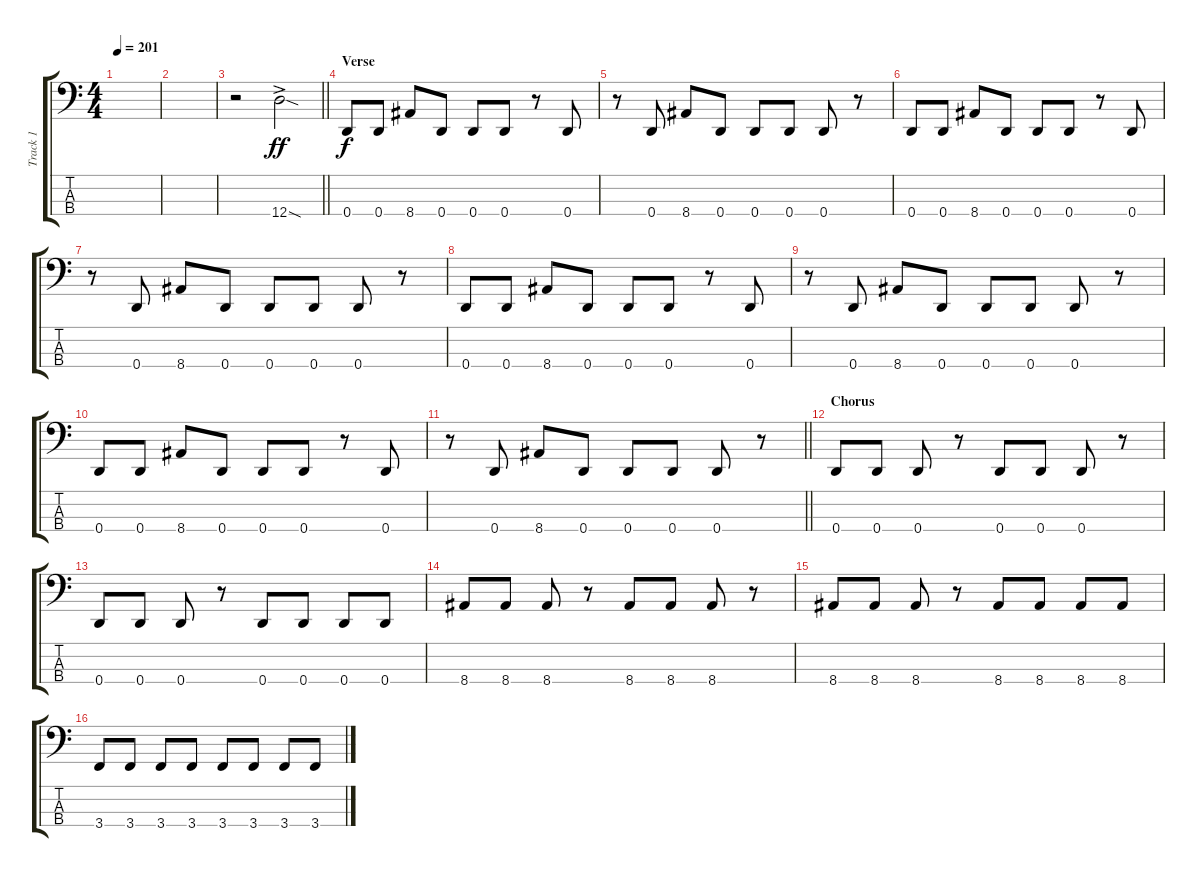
\track ("Track 1" "Track 1") {instrument electricbasspick}
\staff {score tabs}
\tuning (G2 D2 A1 D1) {hide}
\ts (4 4)
\tempo 201
\clef f4
\ks c
|
|
\barLineRight lightlight
r.2 12.4{sod ac}.2{dy ff} |
\section ("" "Verse")
0.4.8{dy f} 0.4.8 8.4.8 0.4.8 0.4.8 0.4.8 r.8 0.4.8 |
r.8 0.4.8 8.4.8 0.4.8 0.4.8 0.4.8 0.4.8 r.8 |
0.4.8 0.4.8 8.4.8 0.4.8 0.4.8 0.4.8 r.8 0.4.8 |
r.8 0.4.8 8.4.8 0.4.8 0.4.8 0.4.8 0.4.8 r.8 |
0.4.8 0.4.8 8.4.8 0.4.8 0.4.8 0.4.8 r.8 0.4.8 |
r.8 0.4.8 8.4.8 0.4.8 0.4.8 0.4.8 0.4.8 r.8 |
0.4.8 0.4.8 8.4.8 0.4.8 0.4.8 0.4.8 r.8 0.4.8 |
\barLineRight lightlight
r.8 0.4.8 8.4.8 0.4.8 0.4.8 0.4.8 0.4.8 r.8 |
\section ("" "Chorus")
0.4.8 0.4.8 0.4.8 r.8 0.4.8 0.4.8 0.4.8 r.8 |
0.4.8 0.4.8 0.4.8 r.8 0.4.8 0.4.8 0.4.8 0.4.8 |
8.4.8 8.4.8 8.4.8 r.8 8.4.8 8.4.8 8.4.8 r.8 |
8.4.8 8.4.8 8.4.8 r.8 8.4.8 8.4.8 8.4.8 8.4.8 |
3.4.8 3.4.8 3.4.8 3.4.8 3.4.8 3.4.8 3.4.8 3.4.8
